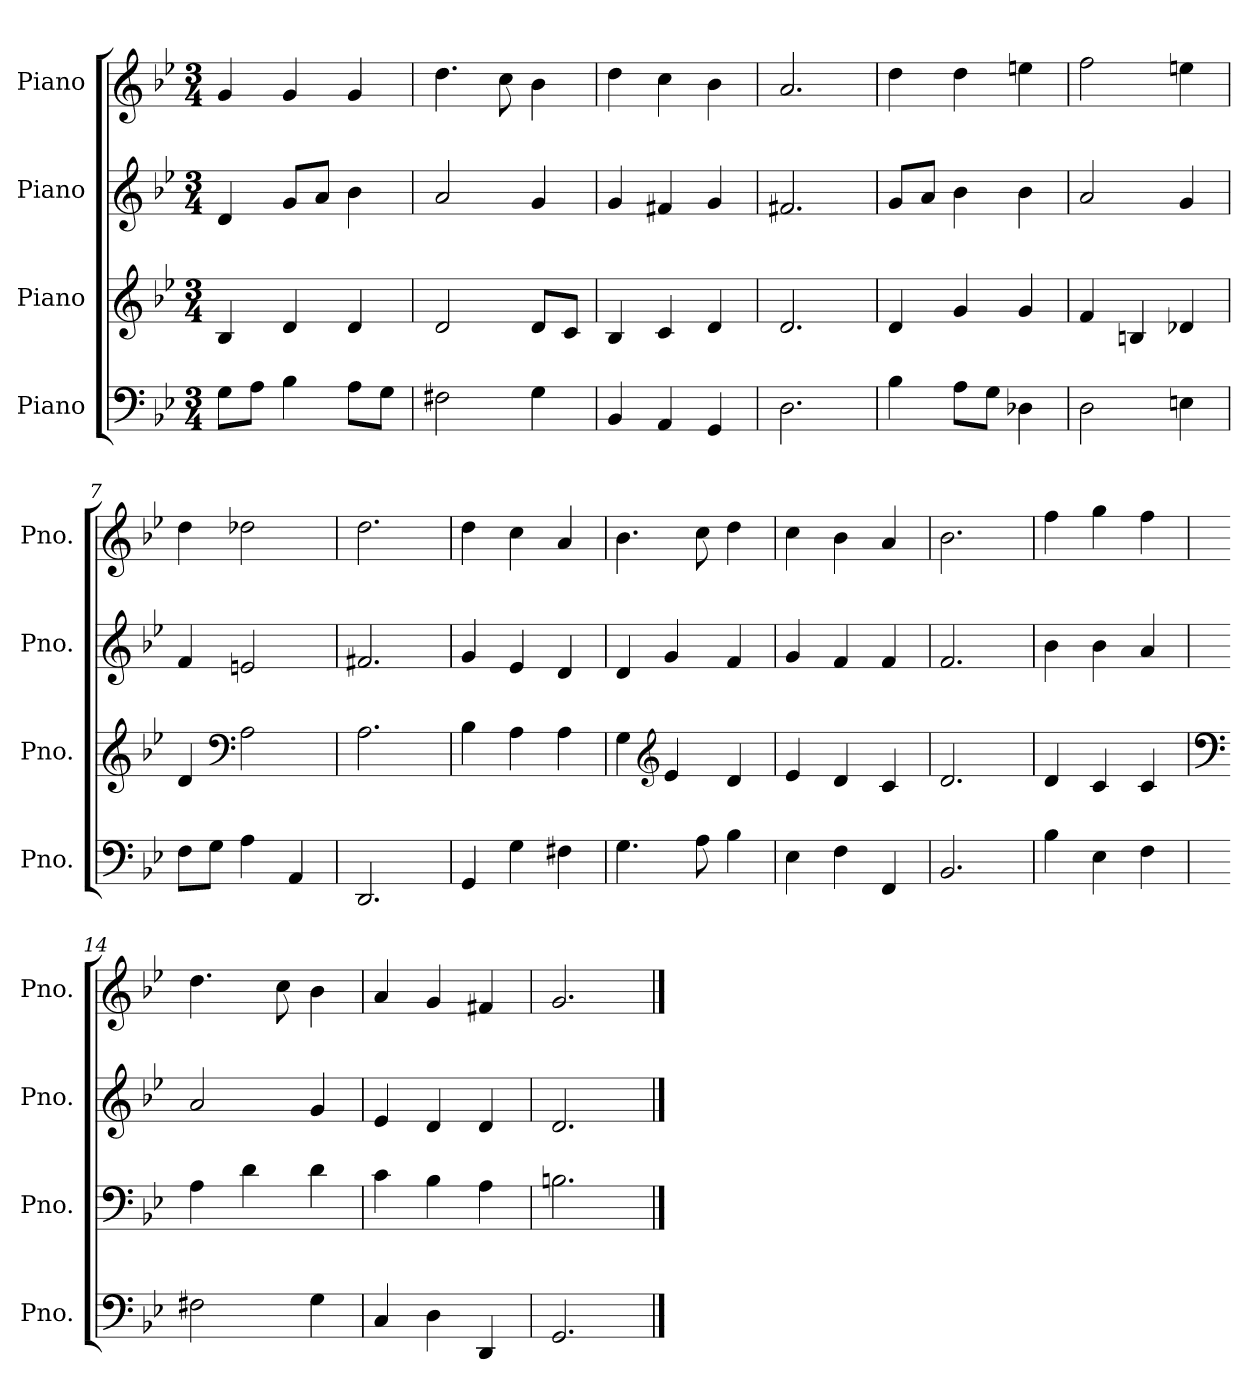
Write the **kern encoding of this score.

**kern	**kern	**kern	**kern
*part4	*part3	*part2	*part1
*staff4	*staff3	*staff2	*staff1
*I"Piano	*I"Piano	*I"Piano	*I"Piano
*I'Pno.	*I'Pno.	*I'Pno.	*I'Pno.
*clefF4	*clefG2	*clefG2	*clefG2
*k[b-e-]	*k[b-e-]	*k[b-e-]	*k[b-e-]
*M3/4	*M3/4	*M3/4	*M3/4
*MM120	*MM120	*MM120	*MM120
=1	=1	=1	=1
8G\L	4B-/	4d/	4g/
8A\J	.	.	.
4B-\	4d/	8g/L	4g/
.	.	8a/J	.
8A\L	4d/	4b-\	4g/
8G\J	.	.	.
=2	=2	=2	=2
2F#X\	2d/	2a/	4.dd\
.	.	.	8cc\
4G\	8d/L	4g/	4b-\
.	8c/J	.	.
=3	=3	=3	=3
4BB-/	4B-/	4g/	4dd\
4AA/	4c/	4f#X/	4cc\
4GG/	4d/	4g/	4b-\
=4	=4	=4	=4
2.D\	2.d/	2.f#X/	2.a/
=5	=5	=5	=5
4B-\	4d/	8g/L	4dd\
.	.	8a/J	.
8A\L	4g/	4b-\	4dd\
8G\J	.	.	.
4D-X\	4g/	4b-\	4een\
=6	=6	=6	=6
2D\	4f/	2a/	2ff\
.	4Bn/	.	.
4En\	4d-X/	4g/	4een\
=7	=7	=7	=7
8F\L	4d/	4f/	4dd\
8G\J	.	.	.
*	*clefF4	*	*
4A\	2A\	2en/	2dd-X\
4AA/	.	.	.
=8	=8	=8	=8
2.DD/	2.A\	2.f#X/	2.dd\
=9	=9	=9	=9
4GG/	4B-\	4g/	4dd\
4G\	4A\	4e-/	4cc\
4F#X\	4A\	4d/	4a/
!!LO:LB:g=z
=10	=10	=10	=10
4.G\	4G\	4d/	4.b-\
*	*clefG2	*	*
.	4e-/	4g/	.
8A\	.	.	8cc\
4B-\	4d/	4f/	4dd\
=11	=11	=11	=11
4E-\	4e-/	4g/	4cc\
4F\	4d/	4f/	4b-\
4FF/	4c/	4f/	4a/
=12	=12	=12	=12
2.BB-/	2.d/	2.f/	2.b-\
=13	=13	=13	=13
4B-\	4d/	4b-\	4ff\
4E-\	4c/	4b-\	4gg\
4F\	4c/	4a/	4ff\
=14	=14	=14	=14
*	*clefF4	*	*
2F#X\	4A\	2a/	4.dd\
.	4d\	.	.
.	.	.	8cc\
4G\	4d\	4g/	4b-\
=15	=15	=15	=15
4C/	4c\	4e-/	4a/
4D\	4B-\	4d/	4g/
4DD/	4A\	4d/	4f#X/
=16	=16	=16	=16
2.GG/	2.Bn\	2.d/	2.g/
==	==	==	==
*-	*-	*-	*-
